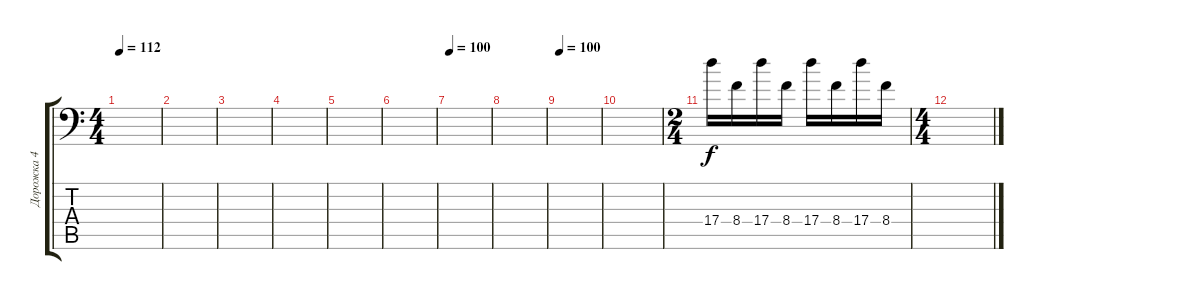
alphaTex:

\track ("Дорожка 4" "Дорожка 4") {instrument distortionguitar}
\staff {score tabs}
\tuning (B3 Gb3 D3 A2 E2 A1) {hide}
\ts (4 4)
\tempo 112
\clef f4
\ks c
|
|
|
|
|
|
\tempo 100
|
|
\tempo 100
|
|
\ts (2 4)
17.4.16 8.4.16 17.4.16 8.4.16 17.4.16 8.4.16 17.4.16 8.4.16 |
\ts (4 4)
